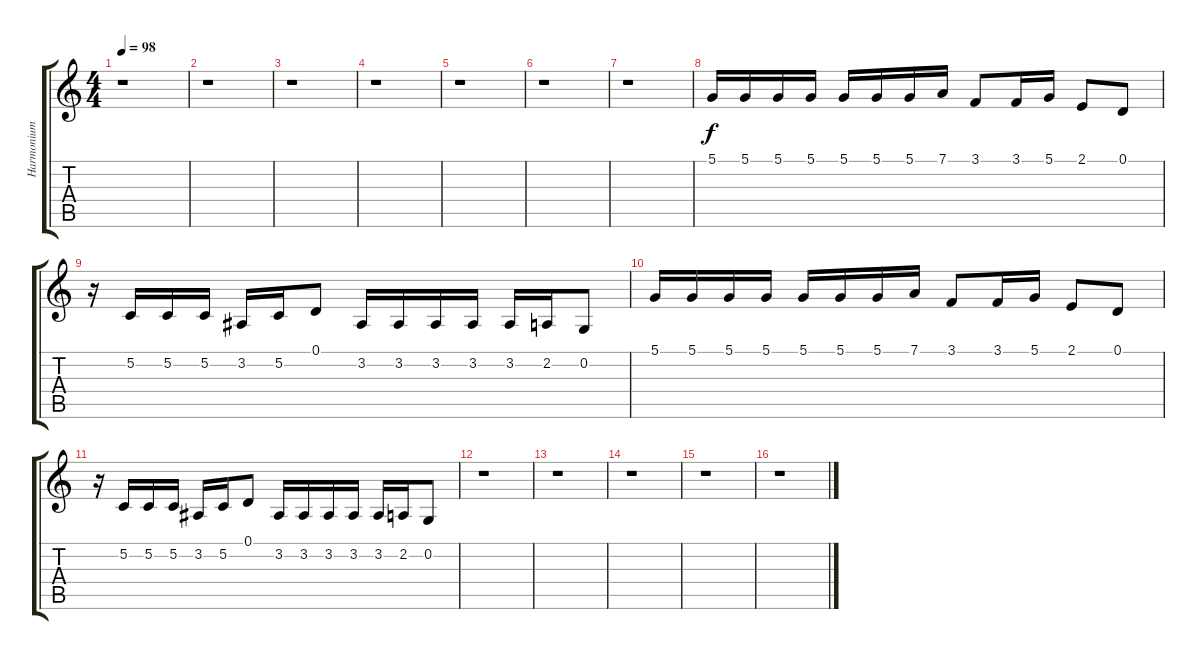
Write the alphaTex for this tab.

\track ("Harmonium" "Harmonium") {instrument stringensemble1}
\staff {score tabs}
\tuning (D4 G3 G3 D3 G2 D2) {hide}
\ts (4 4)
\tempo 98
\clef g2
\ks c
r.1{dy f} |
r.1 |
r.1 |
r.1 |
r.1 |
r.1 |
r.1 |
5.1.16 5.1.16 5.1.16 5.1.16 5.1.16 5.1.16 5.1.16 7.1.16 3.1.8 3.1.16 5.1.16 2.1.8 0.1.8 |
r.16 5.2.16 5.2.16 5.2.16 3.2.16 5.2.16 0.1.8 3.2.16 3.2.16 3.2.16 3.2.16 3.2.16 2.2.16 0.2.8 |
5.1.16 5.1.16 5.1.16 5.1.16 5.1.16 5.1.16 5.1.16 7.1.16 3.1.8 3.1.16 5.1.16 2.1.8 0.1.8 |
r.16 5.2.16 5.2.16 5.2.16 3.2.16 5.2.16 0.1.8 3.2.16 3.2.16 3.2.16 3.2.16 3.2.16 2.2.16 0.2.8 |
r.1 |
r.1 |
r.1 |
r.1 |
r.1
